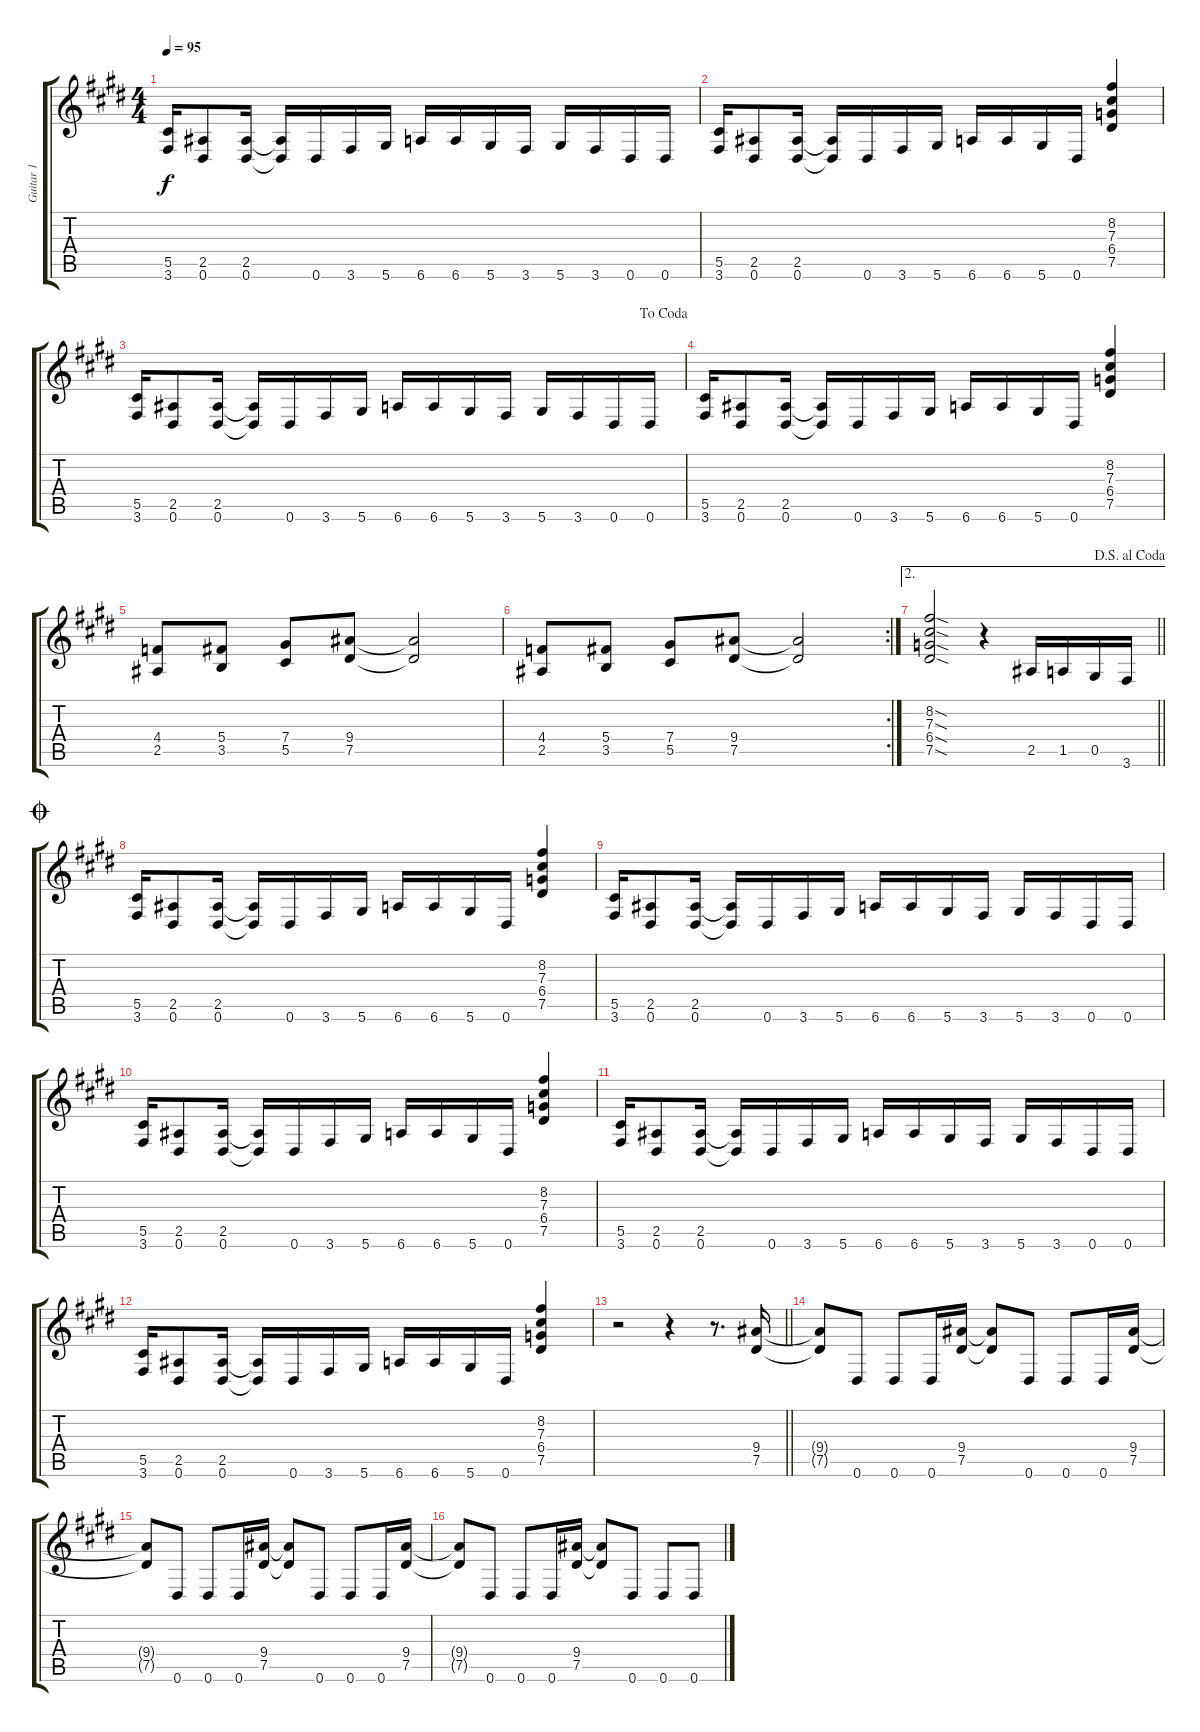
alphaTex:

\track ("Guitar 1" "Guitar 1") {instrument distortionguitar}
\staff {score tabs}
\tuning (Eb4 Bb3 Gb3 Db3 Ab2 Eb2) {hide}
\ts (4 4)
\tempo 95
\clef g2
\ks e
(5.5 3.6).16{dy f} (2.5 0.6).8 (2.5 0.6).16 (2.5{t} 0.6{t}).16 0.6.16 3.6.16 5.6.16 6.6.16 6.6.16 5.6.16 3.6.16 5.6.16 3.6.16 0.6.16 0.6.16 |
\ks c#minor
(5.5 3.6).16 (2.5 0.6).8 (2.5 0.6).16 (2.5{t} 0.6{t}).16 0.6.16 3.6.16 5.6.16 6.6.16 6.6.16 5.6.16 0.6.16 (8.2 7.3 6.4 7.5).4 |
\jump dacoda
(5.5 3.6).16 (2.5 0.6).8 (2.5 0.6).16 (2.5{t} 0.6{t}).16 0.6.16 3.6.16 5.6.16 6.6.16 6.6.16 5.6.16 3.6.16 5.6.16 3.6.16 0.6.16 0.6.16 |
\ks e
(5.5 3.6).16 (2.5 0.6).8 (2.5 0.6).16 (2.5{t} 0.6{t}).16 0.6.16 3.6.16 5.6.16 6.6.16 6.6.16 5.6.16 0.6.16 (8.2 7.3 6.4 7.5).4 |
\ks c#minor
(4.4 2.5).8 (5.4 3.5).8 (7.4 5.5).8 (9.4 7.5).8 (9.4{t} 7.5{t}).2 |
\rc 2
(4.4 2.5).8 (5.4 3.5).8 (7.4 5.5).8 (9.4 7.5).8 (9.4{t} 7.5{t}).2 |
\ae 2
\jump dalsegnoalcoda
\barLineRight lightlight
(8.2{sod} 7.3{sod} 6.4{sod} 7.5{sod}).2 r.4 2.5.16 1.5.16 0.5.16 3.6.16 |
\jump coda
\ks e
(5.5 3.6).16 (2.5 0.6).8 (2.5 0.6).16 (2.5{t} 0.6{t}).16 0.6.16 3.6.16 5.6.16 6.6.16 6.6.16 5.6.16 0.6.16 (8.2 7.3 6.4 7.5).4 |
\ks c#minor
(5.5 3.6).16 (2.5 0.6).8 (2.5 0.6).16 (2.5{t} 0.6{t}).16 0.6.16 3.6.16 5.6.16 6.6.16 6.6.16 5.6.16 3.6.16 5.6.16 3.6.16 0.6.16 0.6.16 |
(5.5 3.6).16 (2.5 0.6).8 (2.5 0.6).16 (2.5{t} 0.6{t}).16 0.6.16 3.6.16 5.6.16 6.6.16 6.6.16 5.6.16 0.6.16 (8.2 7.3 6.4 7.5).4 |
(5.5 3.6).16 (2.5 0.6).8 (2.5 0.6).16 (2.5{t} 0.6{t}).16 0.6.16 3.6.16 5.6.16 6.6.16 6.6.16 5.6.16 3.6.16 5.6.16 3.6.16 0.6.16 0.6.16 |
(5.5 3.6).16 (2.5 0.6).8 (2.5 0.6).16 (2.5{t} 0.6{t}).16 0.6.16 3.6.16 5.6.16 6.6.16 6.6.16 5.6.16 0.6.16 (8.2 7.3 6.4 7.5).4 |
\barLineRight lightlight
r.2 r.4 r.8{d} (9.4 7.5).16 |
\section ("" " ")
(9.4{t} 7.5{t}).8 0.6.8 0.6.8 0.6.16 (9.4 7.5).16 (9.4{t} 7.5{t}).8 0.6.8 0.6.8 0.6.16 (9.4 7.5).16 |
(9.4{t} 7.5{t}).8 0.6.8 0.6.8 0.6.16 (9.4 7.5).16 (9.4{t} 7.5{t}).8 0.6.8 0.6.8 0.6.16 (9.4 7.5).16 |
(9.4{t} 7.5{t}).8 0.6.8 0.6.8 0.6.16 (9.4 7.5).16 (9.4{t} 7.5{t}).8 0.6.8 0.6.8 0.6.8
